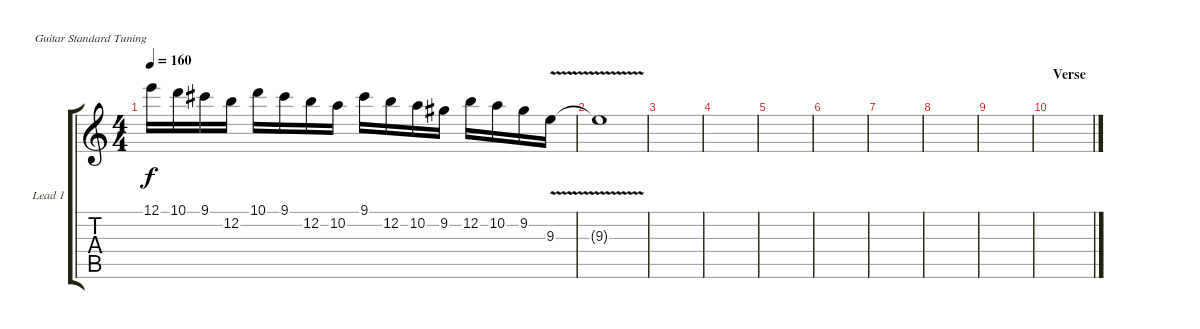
\bracketExtendMode groupsimilarinstruments
\firstSystemTrackNameOrientation horizontal
\otherSystemsTrackNameOrientation horizontal
\track ("Guitar Lead 1" "Lead 1") {instrument distortionguitar}
\staff {score tabs}
\tuning (E4 B3 G3 D3 A2 E2)
\ts (4 4)
\tempo 160
\clef g2
\scale
0.333333
\ks c
12.1.16{dy f} 10.1.16 9.1.16 12.2.16 10.1.16 9.1.16 12.2.16 10.2.16 9.1.16 12.2.16 10.2.16 9.2.16 12.2.16 10.2.16 9.2.16 9.3{v}.16 |
\scale
0.333333 9.3{v t}.1 |
\scale
0.333333 |
\scale
0.333333 |
\scale
0.333333 |
\scale
0.333333 |
\scale
0.333333 |
\scale
0.333333 |
\scale
0.333333 |
\section ("" "Verse")
\scale
0.333333 |
\scale
0.333333 |
\scale
0.333333 |
\scale
0.333333 |
\scale
0.333333 |
\scale
0.333333 |
\scale
0.333333
